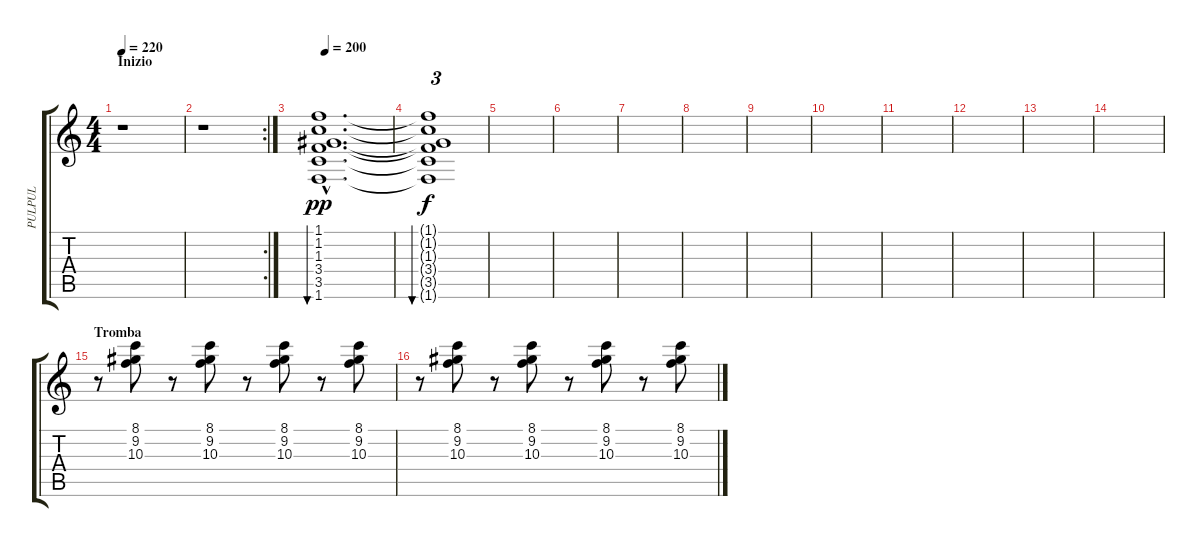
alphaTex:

\track ("PULPUL" "PULPUL") {instrument electricguitarclean}
\staff {score tabs}
\tuning (E4 B3 G3 D3 A2 E2) {hide}
\ts (4 4)
\section ("" "Inizio")
\tempo 220
\clef g2
\ks c
r.1{dy pp instrument electricguitarclean} |
\rc 2
r.1 |
\tempo 200
(1.1{hac} 1.2{hac} 1.3{hac} 3.4{hac} 3.5{hac} 1.6{hac}).1{d bu 480 instrument distortionguitar} |
(1.1{t} 1.2{t} 1.3{t} 3.4{t} 3.5{t} 1.6{t}).1{tu (3 2) bu 480 dy f} |
|
|
|
|
|
|
|
|
|
|
\section ("" "Tromba")
r.8{instrument electricguitarclean} (8.1 9.2 10.3).8 r.8 (8.1 9.2 10.3).8 r.8 (8.1 9.2 10.3).8 r.8 (8.1 9.2 10.3).8 |
r.8 (8.1 9.2 10.3).8 r.8 (8.1 9.2 10.3).8 r.8 (8.1 9.2 10.3).8 r.8 (8.1 9.2 10.3).8
